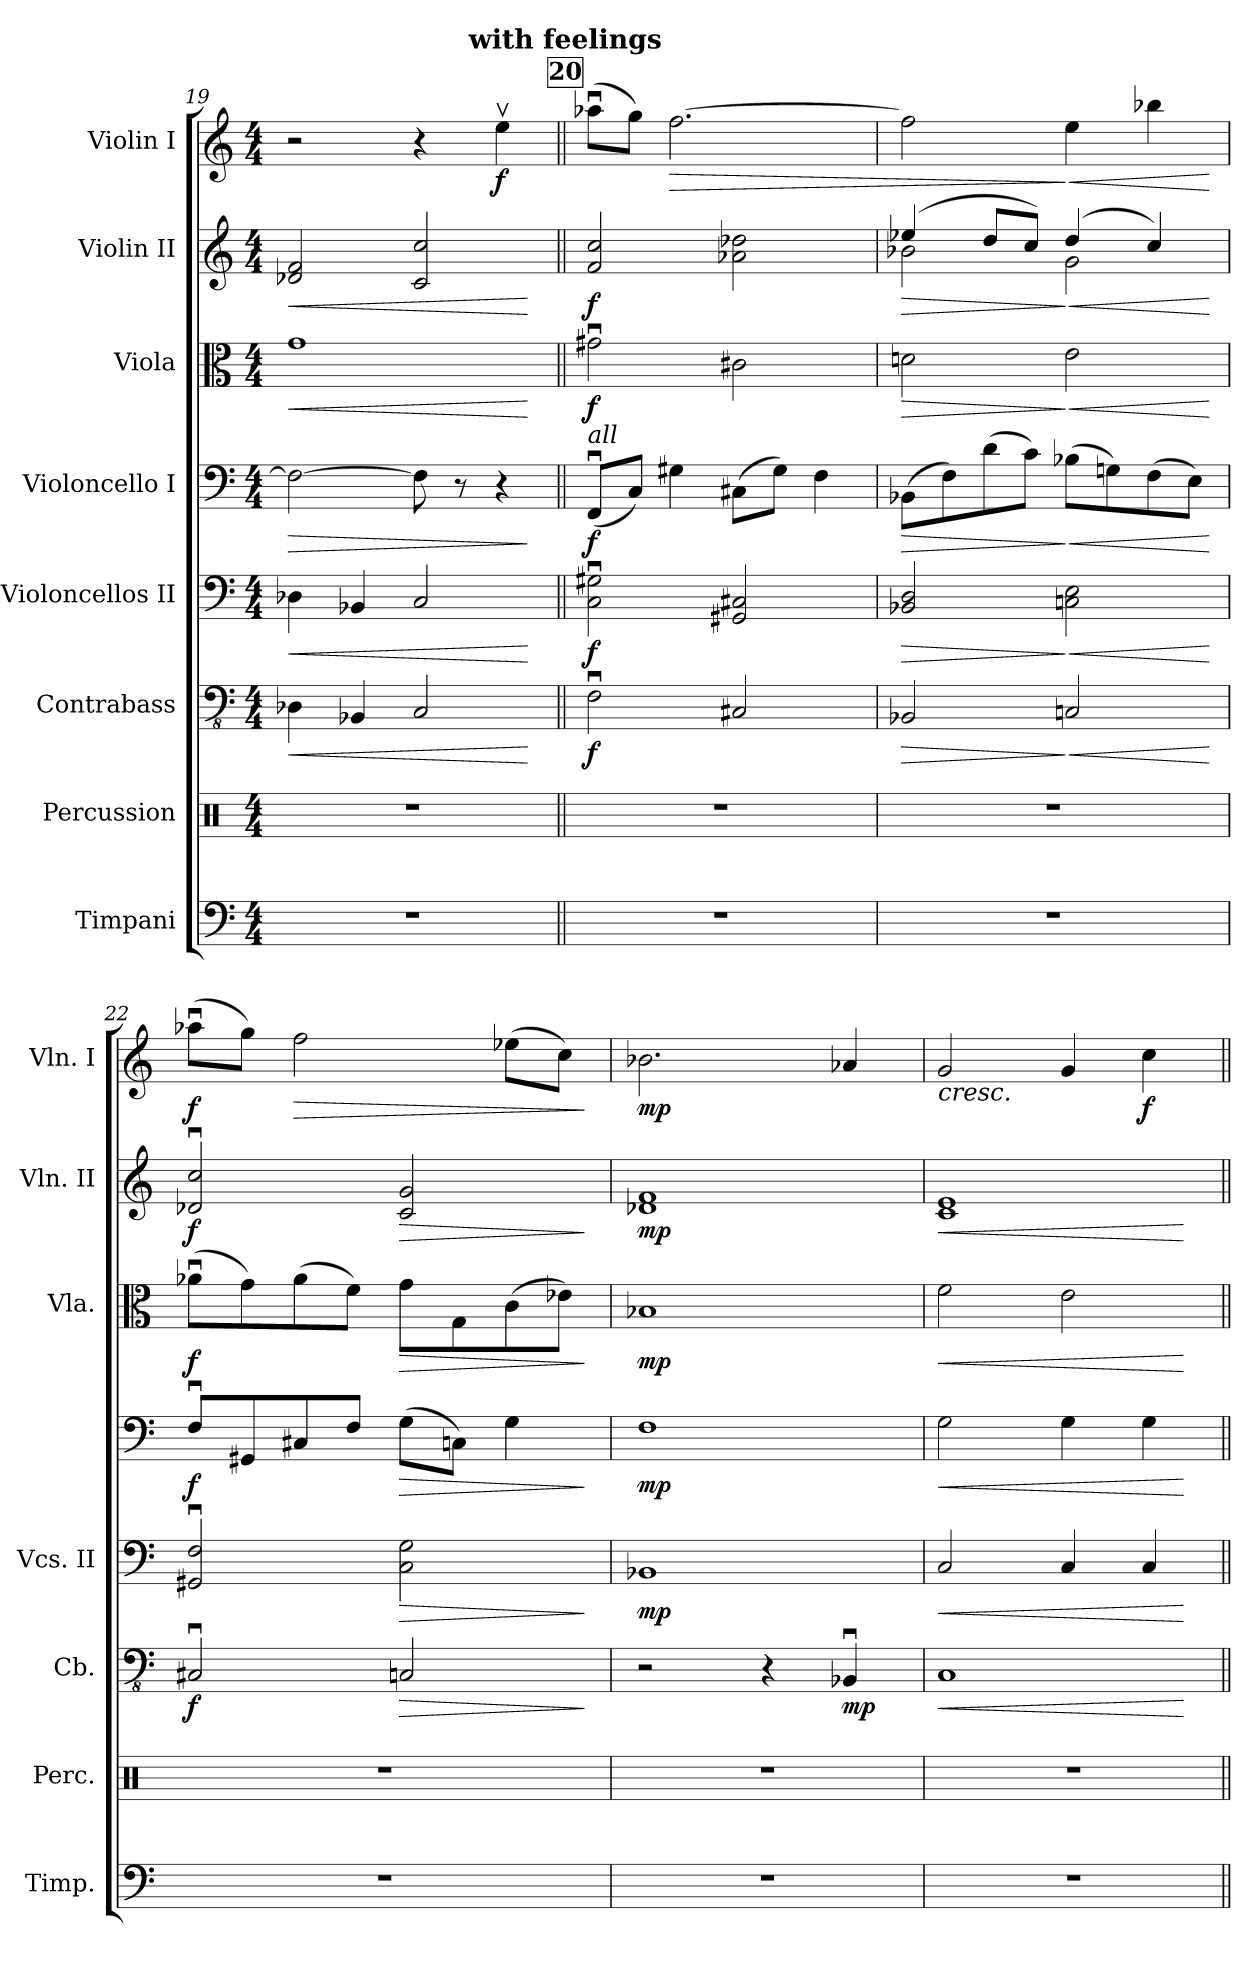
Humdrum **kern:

**kern	**kern	**kern	**dynam	**kern	**dynam	**kern	**dynam	**kern	**dynam	**kern	**dynam	**kern	**dynam
*part8	*part7	*part6	*part6	*part5	*part5	*part4	*part4	*part3	*part3	*part2	*part2	*part1	*part1
*staff8	*staff7	*staff6	*staff6	*staff5	*staff5	*staff4	*staff4	*staff3	*staff3	*staff2	*staff2	*staff1	*staff1
*I"Timpani	*I"Percussion	*I"Contrabass	*	*I"Violoncellos II	*	*I"Violoncello I	*	*I"Viola	*	*I"Violin II	*	*I"Violin I	*
*I'Timp.	*I'Perc.	*I'Cb.	*	*I'Vcs. II	*	*	*	*I'Vla.	*	*I'Vln. II	*	*I'Vln. I	*
*clefF4	*clefX	*clefFv4	*	*clefF4	*	*clefF4	*	*clefC3	*	*clefG2	*	*clefG2	*
*k[]	*k[]	*k[]	*	*k[]	*	*k[]	*	*k[]	*	*k[]	*	*k[]	*
*M4/4	*M4/4	*M4/4	*	*M4/4	*	*M4/4	*	*M4/4	*	*M4/4	*	*M4/4	*
=19	=19	=19	=19	=19	=19	=19	=19	=19	=19	=19	=19	=19	=19
!	!	!	!LO:HP:b	!	!LO:HP:b	!	!LO:HP:b	!	!LO:HP:b	!	!LO:HP:b	!	!
1r	1r	4DD-X\	<	4D-X\	<	2F\_	>	1g	<	2d-X/ 2f/	<	2r	.
.	.	4BBB-X/	.	4BB-X/	.	.	.	.	.	.	.	.	.
.	.	2CC/	.	2C/	.	8F\]	.	.	.	2c/ 2cc/	.	4r	.
.	.	.	.	.	.	8r	.	.	.	.	.	.	.
!	!	!	!	!	!	!	!	!	!	!	!	!	!LO:DY:b
.	.	.	.	.	.	4r	.	.	.	.	.	4eev\	f
.	.	.	[	.	[	.	]	.	[	.	[	.	.
!!LO:LB:g=z
!!LO:REH:place=s1:a:B:fs=14:t=20
!!LO:REH:place=s1:a:i:enc=none:t=with feelings
=20||	=20||	=20||	=20||	=20||	=20||	=20||	=20||	=20||	=20||	=20||	=20||	=20||	=20||
!	!	!	!	!	!	!LO:TX:a:i:t=all	!	!	!	!	!	!	!
!	!	!	!LO:DY:b	!	!LO:DY:b	!	!LO:DY:b	!	!LO:DY:b	!	!LO:DY:b	!	!
1r	1r	2FFu\	f	2C\u 2G#X\u	f	(8FFu/L	f	2g#Xu\	f	2f/ 2cc/	f	(8aa-Xu\L	.
.	.	.	.	.	.	8C/J)	.	.	.	.	.	8gg\J)	.
!	!	!	!	!	!	!	!	!	!	!	!	!	!LO:HP:b
.	.	.	.	.	.	4G#X\	.	.	.	.	.	[2.ff\	>
.	.	2CC#X/	.	2GG#X/ 2C#X/	.	(8C#X\L	.	2c#X\	.	2a-X\ 2dd-X\	.	.	.
.	.	.	.	.	.	8G#\J)	.	.	.	.	.	.	.
.	.	.	.	.	.	4F\	.	.	.	.	.	.	.
=21	=21	=21	=21	=21	=21	=21	=21	=21	=21	=21	=21	=21	=21
!	!	!	!LO:HP:b	!	!LO:HP:b	!	!LO:HP:b	!	!LO:HP:b	!	!LO:HP:b	!	!
*	*	*	*	*	*	*	*	*	*	*^	*	*	*
1r	1r	2BBB-X/	>	2BB-X/ 2D/	>	(8BB-X\L	>	2dn\	>	(4ee-X/	2b-X\	>	2ff\]	.
.	.	.	.	.	.	8F\)	.	.	.	.	.	.	.	.
.	.	.	.	.	.	(8d\	.	.	.	8dd/L	.	.	.	.
.	.	.	.	.	.	8c\J)	.	.	.	8cc/J)	.	.	.	.
!	!	!	!LO:HP:n=1:b	!	!LO:HP:n=1:b	!	!LO:HP:n=1:b	!	!LO:HP:n=1:b	!	!	!LO:HP:n=1:b	!	!LO:HP:n=1:b
.	.	2CCn/	] <	2Cn\ 2E\	] <	(8B-X\L	] <	2e\	] <	(4dd/	2g\	] <	4ee\	] <
.	.	.	.	.	.	8Gn\)	.	.	.	.	.	.	.	.
.	.	.	.	.	.	(8F\	.	.	.	4cc/)	.	.	4bb-X\	.
.	.	.	.	.	.	8E\J)	.	.	.	.	.	.	.	.
*	*	*	*	*	*	*	*	*	*	*v	*v	*	*	*
.	.	.	[	.	[	.	[	.	[	.	[	.	[
=22	=22	=22	=22	=22	=22	=22	=22	=22	=22	=22	=22	=22	=22
!	!	!	!LO:DY:b	!	!	!	!LO:DY:b	!	!LO:DY:b	!	!LO:DY:b	!	!LO:DY:b
1r	1r	2CC#Xu/	f	2GG#X/u 2F/u	.	8Fu/L	f	(8a-Xu\L	f	2d-X/u 2cc/u	f	(8aa-Xu\L	f
.	.	.	.	.	.	8GG#X/	.	8g\)	.	.	.	8gg\J)	.
!	!	!	!	!	!	!	!	!	!	!	!	!	!LO:HP:b
.	.	.	.	.	.	8C#X/	.	(8a-\	.	.	.	2ff\	>
.	.	.	.	.	.	8F/J	.	8f\J)	.	.	.	.	.
!	!	!	!LO:HP:b	!	!LO:HP:b	!	!LO:HP:b	!	!LO:HP:b	!	!LO:HP:b	!	!
.	.	2CCn/	>	2C\ 2G\	>	(8G\L	>	8g\L	>	2c/ 2g/	>	.	.
.	.	.	.	.	.	8Cn\J)	.	8G\	.	.	.	.	.
.	.	.	.	.	.	4G\	.	(8c\	.	.	.	(8ee-X\L	.
.	.	.	.	.	.	.	.	8e-X\J)	.	.	.	8cc\J)	.
.	.	.	]	.	]	.	]	.	]	.	]	.	]
=23	=23	=23	=23	=23	=23	=23	=23	=23	=23	=23	=23	=23	=23
!	!	!	!	!	!LO:DY:b	!	!LO:DY:b	!	!LO:DY:b	!	!LO:DY:b	!	!LO:DY:b
1r	1r	2r	.	1BB-X	mp	1F	mp	1B-X	mp	1d-X 1f	mp	2.b-X\	mp
.	.	4r	.	.	.	.	.	.	.	.	.	.	.
!	!	!	!LO:DY:b	!	!	!	!	!	!	!	!	!	!
.	.	4BBB-Xu/	mp	.	.	.	.	.	.	.	.	4a-X/	.
=24	=24	=24	=24	=24	=24	=24	=24	=24	=24	=24	=24	=24	=24
!	!	!	!LO:HP:b	!	!LO:HP:b	!	!LO:HP:b	!	!LO:HP:b	!	!LO:HP:b	!	!LO:HP:b
1r	1r	1CC	<	2C/	<	2G\	<	2f\	<	1c 1e	<	2g/	<
.	.	.	.	4C/	.	4G\	.	2e\	.	.	.	4g/	.
!	!	!	!	!	!	!	!	!	!	!	!	!	!LO:DY:b
.	.	.	.	4C/	.	4G\	.	.	.	.	.	4cc\	f
.	.	.	[	.	[	.	[	.	[	.	[	.	[
=||	=||	=||	=||	=||	=||	=||	=||	=||	=||	=||	=||	=||	=||
*-	*-	*-	*-	*-	*-	*-	*-	*-	*-	*-	*-	*-	*-
